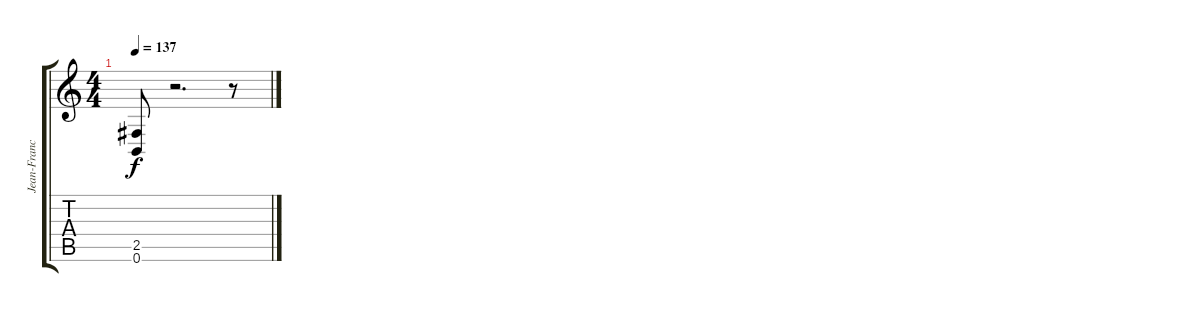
\track ("Jean-Francois Dagenais (Rhythm)" "Jean-Franc") {instrument distortionguitar}
\staff {score tabs}
\tuning (B3 Gb3 D3 A2 E2 B1) {hide}
\ts (4 4)
\tempo 137
\clef g2
\ks c
(2.5 0.6).8{dy f} r.2{d} r.8
